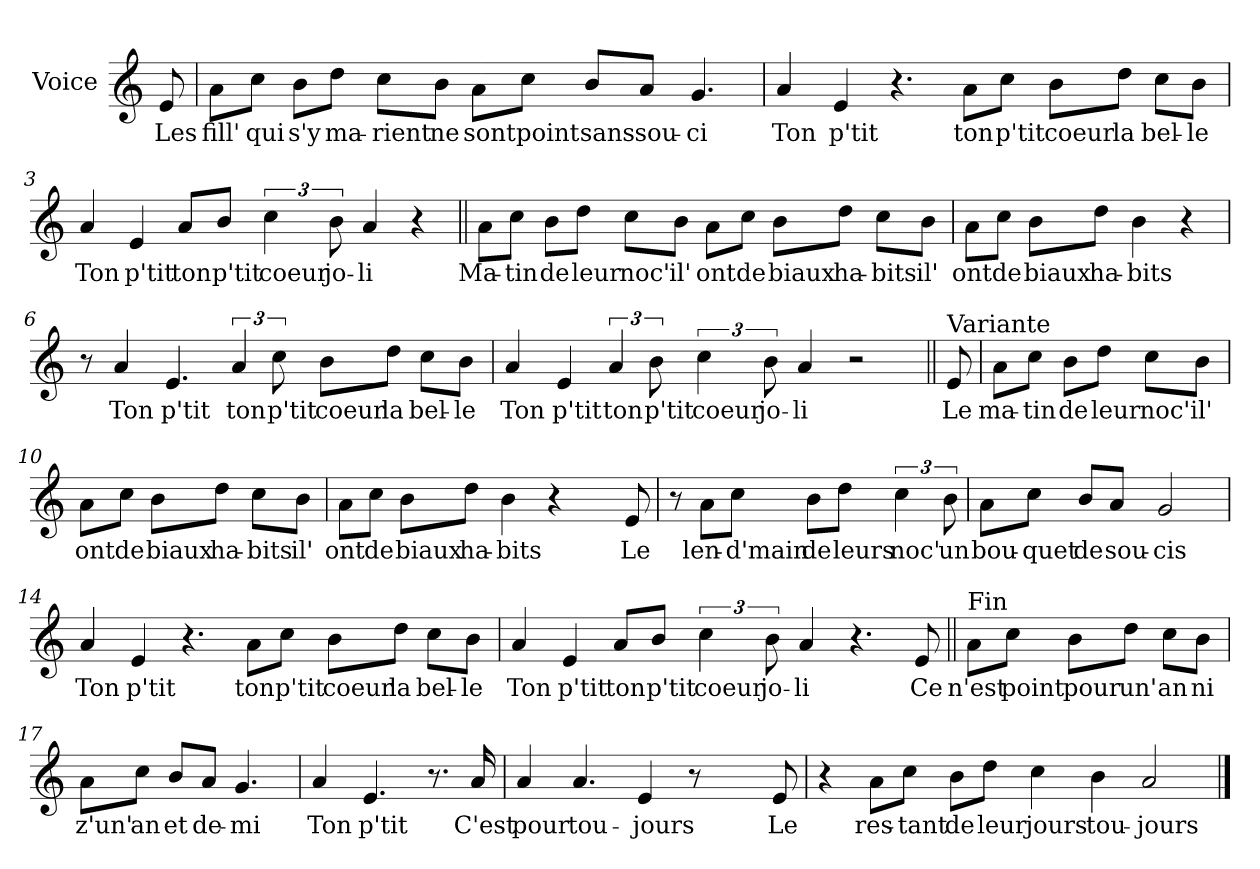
**kern	**text
*part1	*part1
*staff1	*staff1
*I"Voice	*
*I'V	*
*clefG2	*
*k[]	*
*C:	*
=	=
8e/	Les
=1	=1
8a\L	fill'
8cc\J	qui
8b\L	s'y
8dd\J	ma-
8cc\L	-rient
8b\J	ne
8a\L	sont
8cc\J	point
8b/L	sans
8a/J	sou-
4.g/	-ci
=2	=2
4a/	Ton
4e/	p'tit
4.r	.
8a\L	ton
8cc\J	p'tit
8b\L	coeur
8dd\J	la
8cc\L	bel-
8b\J	-le
!!LO:LB:g=z
=3	=3
4a/	Ton
4e/	p'tit
8a/L	ton
8b/J	p'tit
6cc\	coeur
12b\	jo-
4a/	-li
4r	.
=4||	=4||
8a\L	Ma-
8cc\J	-tin
8b\L	de
8dd\J	leur
8cc\L	noc'
8b\J	il'
8a\L	ont
8cc\J	de
8b\L	biaux
8dd\J	ha-
8cc\L	-bits
8b\J	il'
=5	=5
8a\L	ont
8cc\J	de
8b\L	biaux
8dd\J	ha-
4b\	-bits
4r	.
!!LO:LB:g=z
=6	=6
8r	.
4a/	Ton
4.e/	p'tit
6a/	ton
12cc\	p'tit
8b\L	coeur
8dd\J	la
8cc\L	bel-
8b\J	-le
=7	=7
4a/	Ton
4e/	p'tit
6a/	ton
12b\	p'tit
6cc\	coeur
12b\	jo-
4a/	-li
2r	.
!!LO:LB:g=z
=8||	=8||
!LO:TX:t=Variante	!
8e/	Le
=9	=9
8a\L	ma-
8cc\J	-tin
8b\L	de
8dd\J	leur
8cc\L	noc'
8b\J	il'
=10	=10
8a\L	ont
8cc\J	de
8b\L	biaux
8dd\J	ha-
8cc\L	-bits
8b\J	il'
=11	=11
8a\L	ont
8cc\J	de
8b\L	biaux
8dd\J	ha-
4b\	-bits
4r	.
8ryy	.
8e/	Le
!!LO:LB:g=z
=12	=12
8r	.
8a\L	len-
8cc\J	-d'main
8b\L	de
8dd\J	leurs
6cc\	noc'
12b\	un
=13	=13
8a\L	bou-
8cc\J	-quet
8b/L	de
8a/J	sou-
2g/	-cis
=14	=14
4a/	Ton
4e/	p'tit
4.r	.
8a\L	ton
8cc\J	p'tit
8b\L	coeur
8dd\J	la
8cc\L	bel-
8b\J	-le
!!LO:LB:g=z
=15	=15
4a/	Ton
4e/	p'tit
8a/L	ton
8b/J	p'tit
6cc\	coeur
12b\	jo-
4a/	-li
4.r	.
8e/	Ce
=16||	=16||
!LO:TX:t=Fin	!
8a\L	n'est
8cc\J	point
8b\L	pour
8dd\J	un'
8cc\L	an
8b\J	ni
=17	=17
8a\L	z'un'
8cc\J	an
8b/L	et
8a/J	de-
4.g/	-mi
!!LO:LB:g=z
=18	=18
4a/	Ton
4.e/	p'tit
8.r	.
16a/	C'est
=19	=19
4a/	pour
4.a/	tou-
4e/	-jours
8r	.
4ryy	.
8e/	Le
=20	=20
4r	.
8a\L	res-
8cc\J	-tant
8b\L	de
8dd\J	leur
4cc\	jours
4b\	tou-
2a/	-jours
==	==
*-	*-
